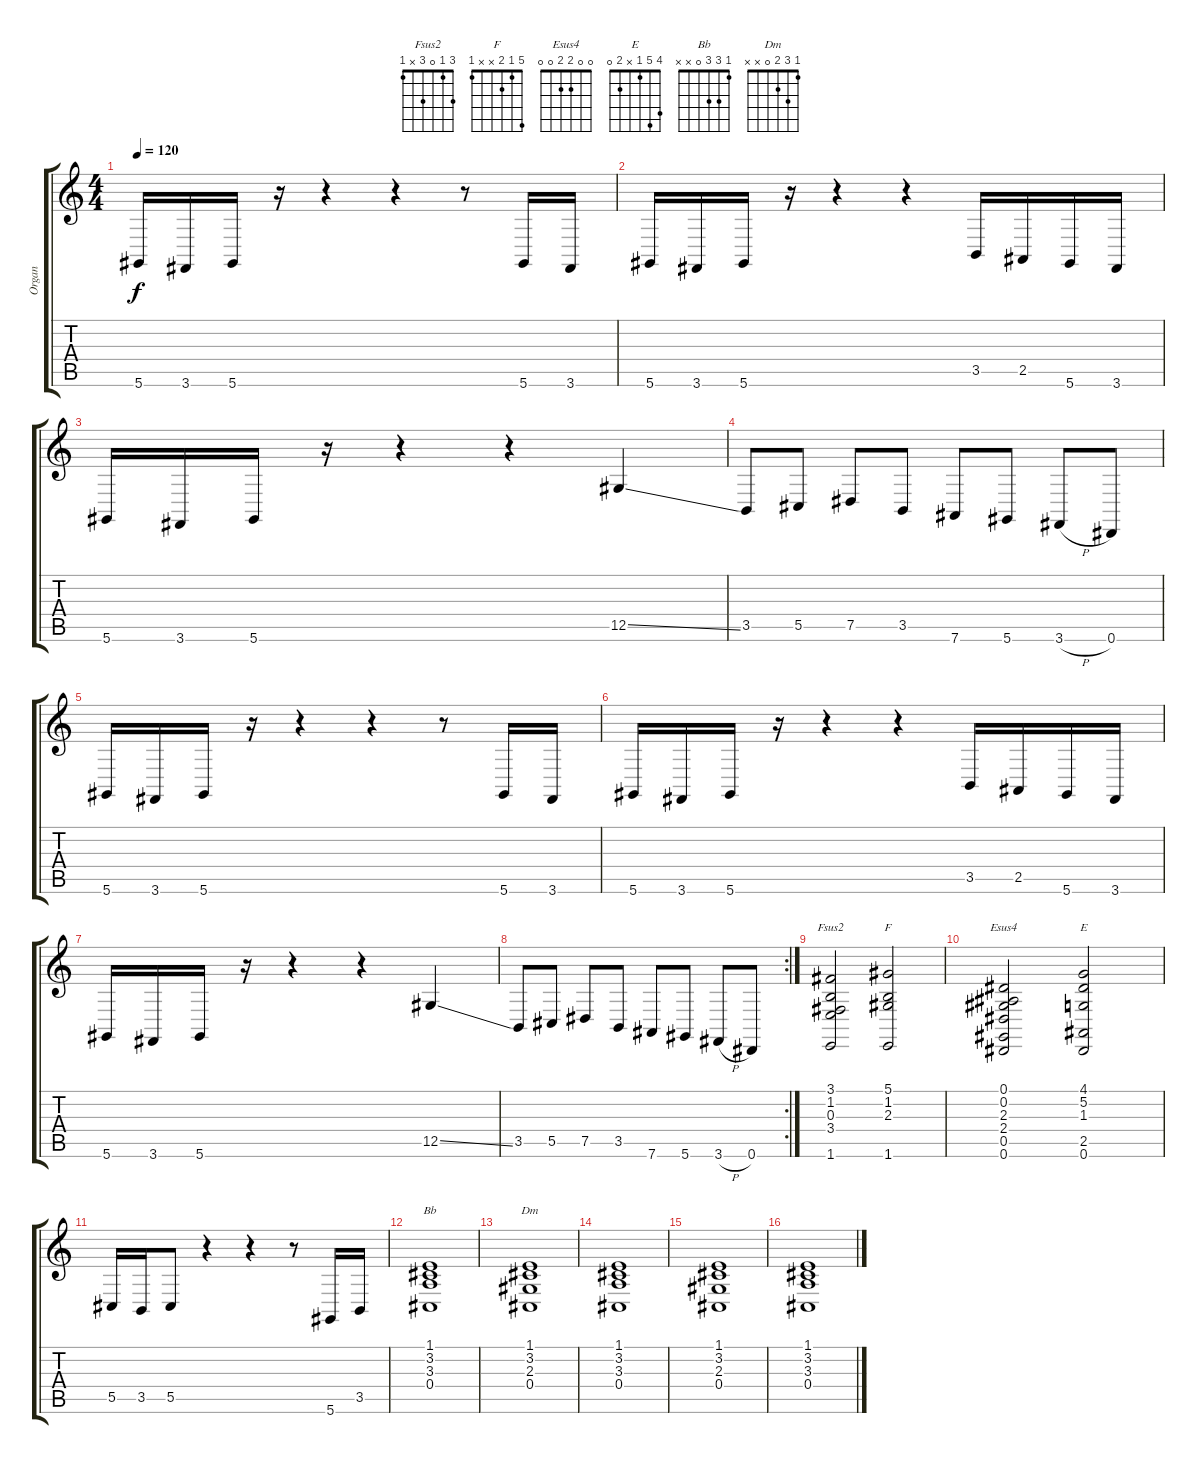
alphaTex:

\track ("Organ" "Organ") {instrument drawbarorgan}
\staff {score tabs}
\tuning (Eb4 Bb3 Gb3 Db3 Ab2 Eb2) {hide}
\chord ("Fsus2" 3 1 0 3 x 1)
\chord ("F" 5 1 2 x x 1)
\chord ("Esus4" 0 0 2 2 0 0)
\chord ("E" 4 5 1 x 2 0)
\chord ("Bb" 1 3 3 0 x x)
\chord ("Dm" 1 3 2 0 x x)
\ts (4 4)
\tempo 120
\clef g2
\ks c
5.6.16{dy f} 3.6.16 5.6.16 r.16 r.4 r.4 r.8 5.6.16 3.6.16 |
5.6.16 3.6.16 5.6.16 r.16 r.4 r.4 3.5.16 2.5.16 5.6.16 3.6.16 |
5.6.16 3.6.16 5.6.16 r.16 r.4 r.4 12.5{ss}.4 |
3.5.8 5.5.8 7.5.8 3.5.8 7.6.8 5.6.8 3.6{h}.8 0.6.8 |
5.6.16 3.6.16 5.6.16 r.16 r.4 r.4 r.8 5.6.16 3.6.16 |
5.6.16 3.6.16 5.6.16 r.16 r.4 r.4 3.5.16 2.5.16 5.6.16 3.6.16 |
5.6.16 3.6.16 5.6.16 r.16 r.4 r.4 12.5{ss}.4 |
\rc 2
3.5.8 5.5.8 7.5.8 3.5.8 7.6.8 5.6.8 3.6{h}.8 0.6.8 |
(3.1 1.2 0.3 3.4 1.6).2{ch "Fsus2"} (5.1 1.2 2.3 1.6).2{ch "F"} |
(0.1 0.2 2.3 2.4 0.5 0.6).2{ch "Esus4"} (4.1 5.2 1.3 2.5 0.6).2{ch "E"} |
5.5.16 3.5.16 5.5.8 r.4 r.4 r.8 5.6.16 3.5.16 |
(1.1 3.2 3.3 0.4).1{ch "Bb"} |
(1.1 3.2 2.3 0.4).1{ch "Dm"} |
(1.1 3.2 3.3 0.4).1 |
(1.1 3.2 2.3 0.4).1 |
(1.1 3.2 3.3 0.4).1
